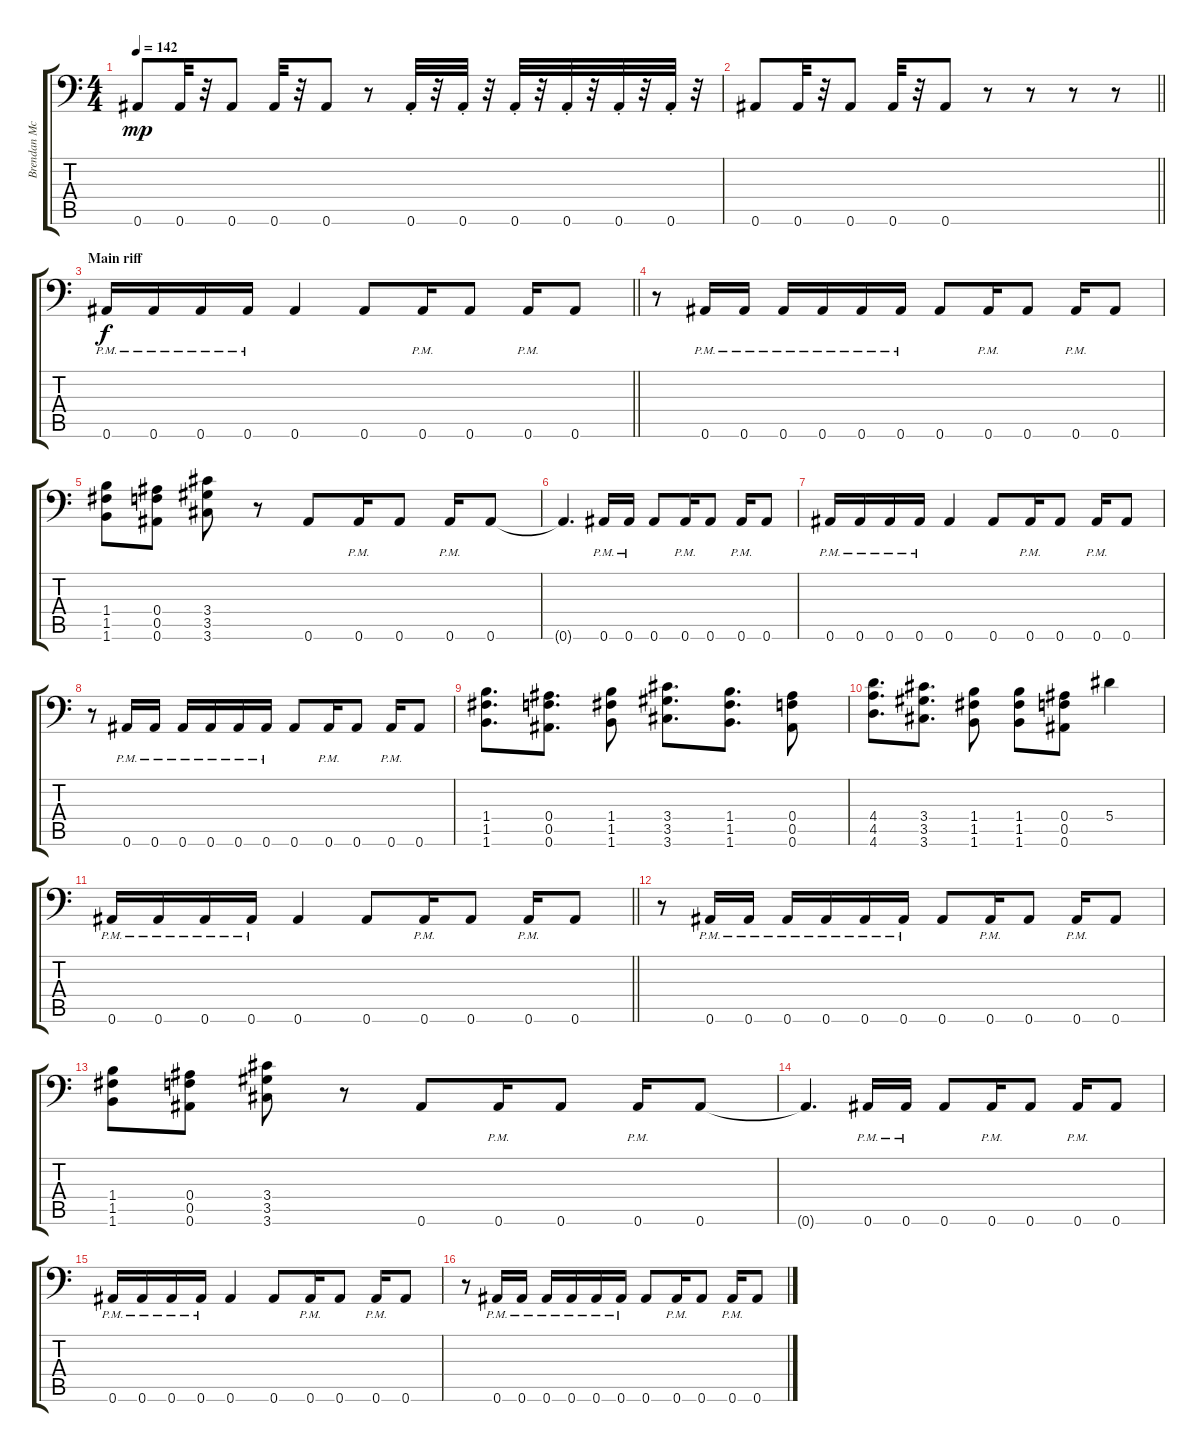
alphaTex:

\track ("Brendan McDonald" "Brendan Mc") {instrument distortionguitar}
\staff {score tabs}
\tuning (C4 G3 Eb3 Bb2 F2 Bb1) {hide}
\ts (4 4)
\tempo 142
\clef f4
\ks c
0.6.8{dy mp} 0.6.32 r.32 0.6.8 0.6.32 r.32 0.6.8 r.8 0.6{st}.32 r.32 0.6{st}.32 r.32 0.6{st}.32 r.32 0.6{st}.32 r.32 0.6{st}.32 r.32 0.6{st}.32 r.32 |
\barLineRight lightlight
0.6.8 0.6.32 r.32 0.6.8 0.6.32 r.32 0.6.8 r.8 r.8 r.8 r.8 |
\section ("" "Main riff")
\barLineRight lightlight
0.6{pm}.16{dy f} 0.6{pm}.16 0.6{pm}.16 0.6{pm}.16 0.6.4 0.6.8 0.6{pm}.16 0.6.8 0.6{pm}.16 0.6.8 |
r.8 0.6{pm}.16 0.6{pm}.16 0.6{pm}.16 0.6{pm}.16 0.6{pm}.16 0.6{pm}.16 0.6.8 0.6{pm}.16 0.6.8 0.6{pm}.16 0.6.8 |
(1.4 1.5 1.6).8 (0.4 0.5 0.6).8 (3.4 3.5 3.6).8 r.8 0.6.8 0.6{pm}.16 0.6.8 0.6{pm}.16 0.6.8 |
0.6{t}.4{d} 0.6{pm}.16 0.6{pm}.16 0.6.8 0.6{pm}.16 0.6.8 0.6{pm}.16 0.6.8 |
0.6{pm}.16 0.6{pm}.16 0.6{pm}.16 0.6{pm}.16 0.6.4 0.6.8 0.6{pm}.16 0.6.8 0.6{pm}.16 0.6.8 |
r.8 0.6{pm}.16 0.6{pm}.16 0.6{pm}.16 0.6{pm}.16 0.6{pm}.16 0.6{pm}.16 0.6.8 0.6{pm}.16 0.6.8 0.6{pm}.16 0.6.8 |
(1.4 1.5 1.6).8{d} (0.4 0.5 0.6).8{d} (1.4 1.5 1.6).8 (3.4 3.5 3.6).8{d} (1.4 1.5 1.6).8{d} (0.4 0.5 0.6).8 |
(4.4 4.5 4.6).8{d} (3.4 3.5 3.6).8{d} (1.4 1.5 1.6).8 (1.4 1.5 1.6).8 (0.4 0.5 0.6).8 5.4.4 |
\barLineRight lightlight
0.6{pm}.16 0.6{pm}.16 0.6{pm}.16 0.6{pm}.16 0.6.4 0.6.8 0.6{pm}.16 0.6.8 0.6{pm}.16 0.6.8 |
r.8 0.6{pm}.16 0.6{pm}.16 0.6{pm}.16 0.6{pm}.16 0.6{pm}.16 0.6{pm}.16 0.6.8 0.6{pm}.16 0.6.8 0.6{pm}.16 0.6.8 |
(1.4 1.5 1.6).8 (0.4 0.5 0.6).8 (3.4 3.5 3.6).8 r.8 0.6.8 0.6{pm}.16 0.6.8 0.6{pm}.16 0.6.8 |
0.6{t}.4{d} 0.6{pm}.16 0.6{pm}.16 0.6.8 0.6{pm}.16 0.6.8 0.6{pm}.16 0.6.8 |
0.6{pm}.16 0.6{pm}.16 0.6{pm}.16 0.6{pm}.16 0.6.4 0.6.8 0.6{pm}.16 0.6.8 0.6{pm}.16 0.6.8 |
r.8 0.6{pm}.16 0.6{pm}.16 0.6{pm}.16 0.6{pm}.16 0.6{pm}.16 0.6{pm}.16 0.6.8 0.6{pm}.16 0.6.8 0.6{pm}.16 0.6.8
